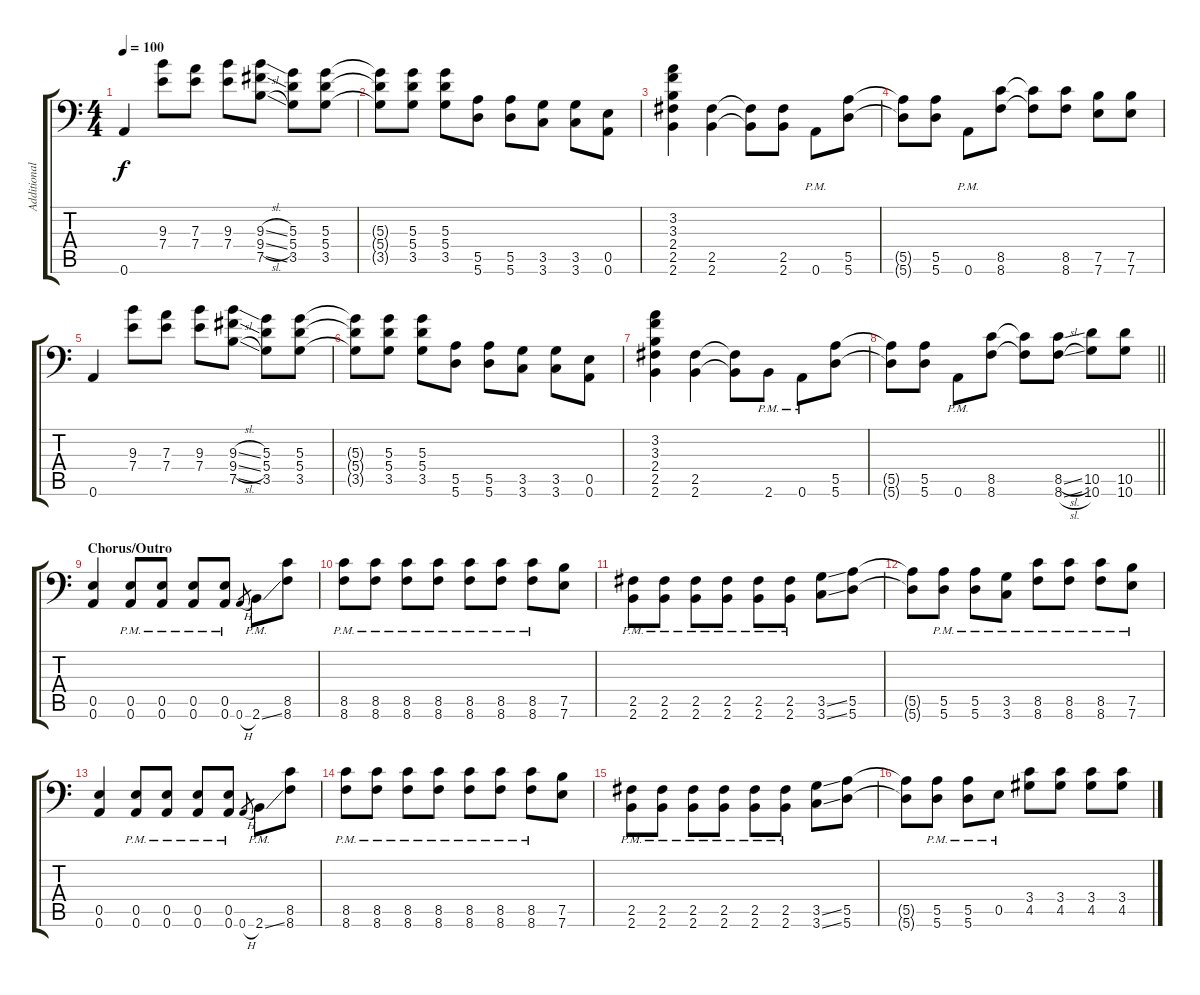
\track ("Additional Guitar" "Additional") {instrument distortionguitar}
\staff {score tabs}
\tuning (B3 Gb3 D3 A2 E2 A1) {hide}
\ts (4 4)
\tempo 100
\clef f4
\ks c
0.6.4{dy f} (9.3 7.4).8 (7.3 7.4).8 (9.3 7.4).8 (9.3{sl} 9.4{sl} 7.5{sl}).8 (5.3 5.4 3.5).8 (5.3 5.4 3.5).8 |
(5.3{t} 5.4{t} 3.5{t}).8 (5.3 5.4 3.5).8 (5.3 5.4 3.5).8 (5.5 5.6).8 (5.5 5.6).8 (3.5 3.6).8 (3.5 3.6).8 (0.5 0.6).8 |
(3.2 3.3 2.4 2.5 2.6).4 (2.5 2.6).4 (2.5{t} 2.6{t}).8 (2.5 2.6).8 0.6{pm}.8 (5.5 5.6).8 |
(5.5{t} 5.6{t}).8 (5.5 5.6).8 0.6{pm}.8 (8.5 8.6).8 (8.5{t} 8.6{t}).8 (8.5 8.6).8 (7.5 7.6).8 (7.5 7.6).8 |
0.6.4 (9.3 7.4).8 (7.3 7.4).8 (9.3 7.4).8 (9.3{sl} 9.4{sl} 7.5{sl}).8 (5.3 5.4 3.5).8 (5.3 5.4 3.5).8 |
(5.3{t} 5.4{t} 3.5{t}).8 (5.3 5.4 3.5).8 (5.3 5.4 3.5).8 (5.5 5.6).8 (5.5 5.6).8 (3.5 3.6).8 (3.5 3.6).8 (0.5 0.6).8 |
(3.2 3.3 2.4 2.5 2.6).4 (2.5 2.6).4 (2.5{t} 2.6{t}).8 2.6{pm}.8 0.6{pm}.8 (5.5 5.6).8 |
\barLineRight lightlight
(5.5{t} 5.6{t}).8 (5.5 5.6).8 0.6{pm}.8 (8.5 8.6).8 (8.5{t} 8.6{t}).8 (8.5{sl} 8.6{sl}).8 (10.5 10.6).8 (10.5 10.6).8 |
\section ("" "Chorus/Outro")
(0.5 0.6).4 (0.5{pm} 0.6{pm}).8 (0.5{pm} 0.6{pm}).8 (0.5{pm} 0.6{pm}).8 (0.5{pm} 0.6{pm}).8 0.6{h}.8{gr} 2.6{ss pm}.8 (8.5 8.6).8 |
(8.5{pm} 8.6{pm}).8 (8.5{pm} 8.6{pm}).8 (8.5{pm} 8.6{pm}).8 (8.5{pm} 8.6{pm}).8 (8.5{pm} 8.6{pm}).8 (8.5{pm} 8.6{pm}).8 (8.5{pm} 8.6{pm}).8 (7.5 7.6).8 |
(2.5{pm} 2.6{pm}).8 (2.5{pm} 2.6{pm}).8 (2.5{pm} 2.6{pm}).8 (2.5{pm} 2.6{pm}).8 (2.5{pm} 2.6{pm}).8 (2.5{pm} 2.6{pm}).8 (3.5{ss} 3.6{ss}).8 (5.5 5.6).8 |
(5.5{t} 5.6{t}).8 (5.5{pm} 5.6{pm}).8 (5.5{pm} 5.6{pm}).8 (3.5{pm} 3.6{pm}).8 (8.5{pm} 8.6{pm}).8 (8.5{pm} 8.6{pm}).8 (8.5{pm} 8.6{pm}).8 (7.5{pm} 7.6{pm}).8 |
(0.5 0.6).4 (0.5{pm} 0.6{pm}).8 (0.5{pm} 0.6{pm}).8 (0.5{pm} 0.6{pm}).8 (0.5{pm} 0.6{pm}).8 0.6{h}.8{gr} 2.6{ss pm}.8 (8.5 8.6).8 |
(8.5{pm} 8.6{pm}).8 (8.5{pm} 8.6{pm}).8 (8.5{pm} 8.6{pm}).8 (8.5{pm} 8.6{pm}).8 (8.5{pm} 8.6{pm}).8 (8.5{pm} 8.6{pm}).8 (8.5{pm} 8.6{pm}).8 (7.5 7.6).8 |
(2.5{pm} 2.6{pm}).8 (2.5{pm} 2.6{pm}).8 (2.5{pm} 2.6{pm}).8 (2.5{pm} 2.6{pm}).8 (2.5{pm} 2.6{pm}).8 (2.5{pm} 2.6{pm}).8 (3.5{ss} 3.6{ss}).8 (5.5 5.6).8 |
(5.5{t} 5.6{t}).8 (5.5{pm} 5.6{pm}).8 (5.5{pm} 5.6{pm}).8 0.5{pm}.8 (3.4 4.5).8 (3.4 4.5).8 (3.4 4.5).8 (3.4 4.5).8
